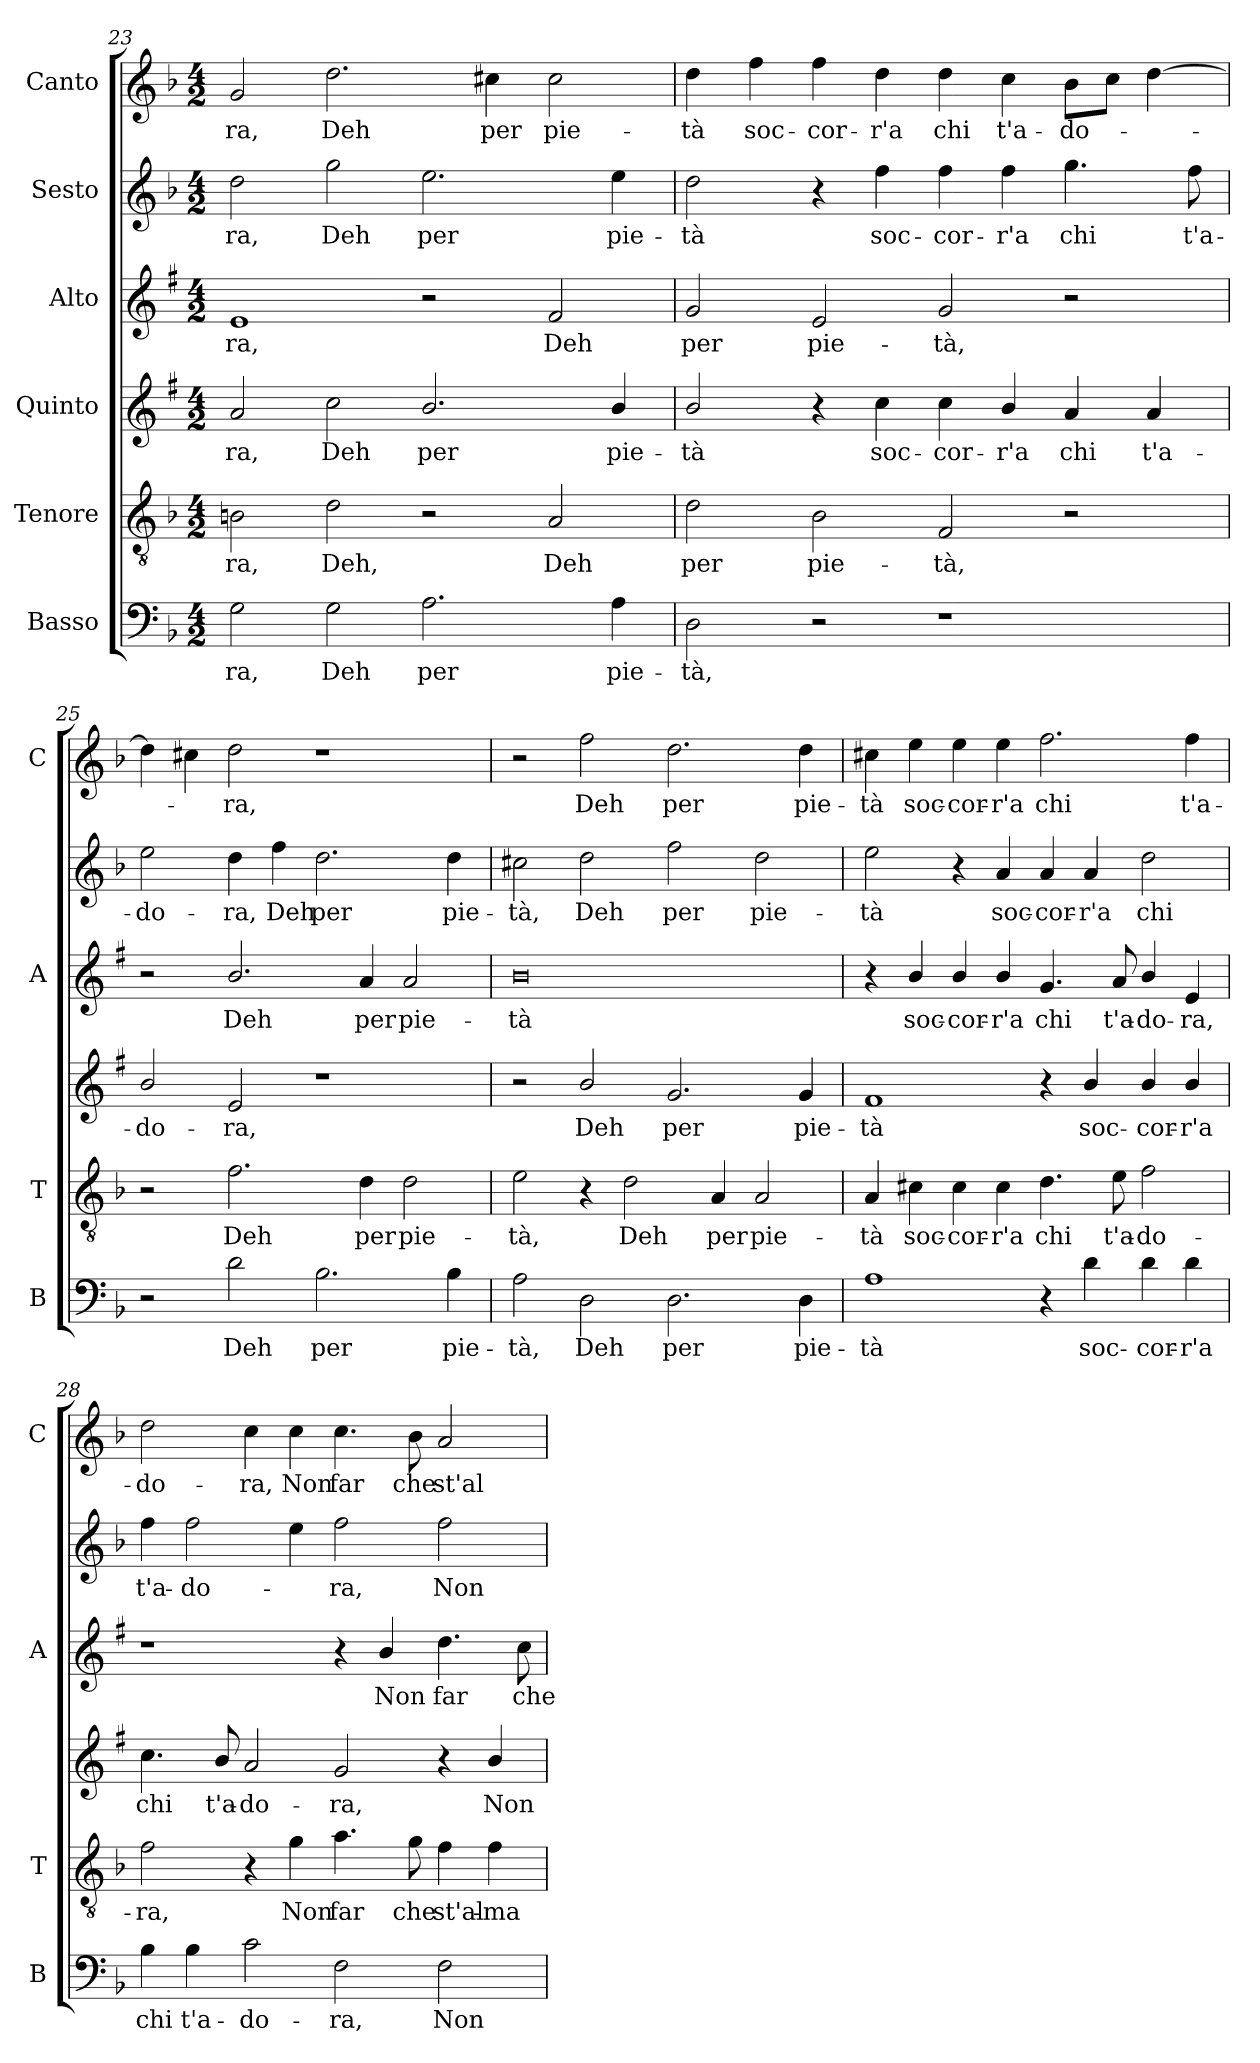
**kern	**text	**kern	**text	**kern	**text	**kern	**text	**kern	**text	**kern	**text
*part6	*part6	*part5	*part5	*part4	*part4	*part3	*part3	*part2	*part2	*part1	*part1
*staff6	*staff6	*staff5	*staff5	*staff4	*staff4	*staff3	*staff3	*staff2	*staff2	*staff1	*staff1
*I"Basso	*	*I"Tenore	*	*I"Quinto	*	*I"Alto	*	*I"Sesto	*	*I"Canto	*
*I'B	*	*I'T	*	*	*	*I'A	*	*	*	*I'C	*
*clefF4	*	*clefGv2	*	*clefG2	*	*clefG2	*	*clefG2	*	*clefG2	*
*	*	*	*	*ITrd1c2	*	*ITrd1c2	*	*	*	*	*
*k[b-]	*	*k[b-]	*	*k[b-]	*	*k[b-]	*	*k[b-]	*	*k[b-]	*
*F:	*	*F:	*	*F:	*	*F:	*	*F:	*	*F:	*
*M4/2	*	*M4/2	*	*M4/2	*	*M4/2	*	*M4/2	*	*M4/2	*
=23	=23	=23	=23	=23	=23	=23	=23	=23	=23	=23	=23
!	!LO:LY:b	!	!LO:LY:b	!	!LO:LY:b	!	!LO:LY:b	!	!LO:LY:b	!	!LO:LY:b
2G\	-ra,	2Bn\	-ra,	2g/	-ra,	1d	-ra,	2dd\	-ra,	2g/	-ra,
!	!LO:LY:b	!	!LO:LY:b	!	!LO:LY:b	!	!	!	!LO:LY:b	!	!LO:LY:b
2G\	Deh	2d\	Deh,	2b-\	Deh	.	.	2gg\	Deh	2.dd\	Deh
!	!LO:LY:b	!	!	!	!LO:LY:b	!	!	!	!LO:LY:b	!	!
2.A\	per	2r	.	2.a/	per	2r	.	2.ee\	per	.	.
!	!	!	!	!	!	!	!	!	!	!	!LO:LY:b
.	.	.	.	.	.	.	.	.	.	4cc#X\	per
!	!	!	!LO:LY:b	!	!	!	!LO:LY:b	!	!	!	!LO:LY:b
.	.	2A/	Deh	.	.	2e/	Deh	.	.	2cc#\	pie-
!	!LO:LY:b	!	!	!	!LO:LY:b	!	!	!	!LO:LY:b	!	!
4A\	pie-	.	.	4a/	pie-	.	.	4ee\	pie-	.	.
=24	=24	=24	=24	=24	=24	=24	=24	=24	=24	=24	=24
!	!LO:LY:b	!	!LO:LY:b	!	!LO:LY:b	!	!LO:LY:b	!	!LO:LY:b	!	!LO:LY:b
2D\	-tà,	2d\	per	2a/	-tà	2f/	per	2dd\	-tà	4dd\	-tà
!	!	!	!	!	!	!	!	!	!	!	!LO:LY:b
.	.	.	.	.	.	.	.	.	.	4ff\	soc-
!	!	!	!LO:LY:b	!	!	!	!LO:LY:b	!	!	!	!LO:LY:b
2r	.	2B-\	pie-	4r	.	2d/	pie-	4r	.	4ff\	-cor-
!	!	!	!	!	!LO:LY:b	!	!	!	!LO:LY:b	!	!LO:LY:b
.	.	.	.	4b-\	soc-	.	.	4ff\	soc-	4dd\	-r'a
!	!	!	!LO:LY:b	!	!LO:LY:b	!	!LO:LY:b	!	!LO:LY:b	!	!LO:LY:b
1r	.	2F/	-tà,	4b-\	-cor-	2f/	-tà,	4ff\	-cor-	4dd\	chi
!	!	!	!	!	!LO:LY:b	!	!	!	!LO:LY:b	!	!LO:LY:b
.	.	.	.	4a/	-r'a	.	.	4ff\	-r'a	4cc\	t'a-
!	!	!	!	!	!LO:LY:b	!	!	!	!LO:LY:b	!	!LO:LY:b
.	.	2r	.	4g/	chi	2r	.	4.gg\	chi	8b-\L	-do-
.	.	.	.	.	.	.	.	.	.	8cc\J	.
!	!	!	!	!	!LO:LY:b	!	!	!	!	!	!
.	.	.	.	4g/	t'a-	.	.	.	.	[4dd\	.
!	!	!	!	!	!	!	!	!	!LO:LY:b	!	!
.	.	.	.	.	.	.	.	8ff\	t'a-	.	.
!!LO:LB:g=z
=25	=25	=25	=25	=25	=25	=25	=25	=25	=25	=25	=25
!	!	!	!	!	!LO:LY:b	!	!	!	!LO:LY:b	!	!
2r	.	2r	.	2a/	-do-	2r	.	2ee\	-do-	4dd\]	.
.	.	.	.	.	.	.	.	.	.	4cc#X\	.
!	!LO:LY:b	!	!LO:LY:b	!	!LO:LY:b	!	!LO:LY:b	!	!LO:LY:b	!	!LO:LY:b
2d\	Deh	2.f\	Deh	2d/	-ra,	2.a/	Deh	4dd\	-ra,	2dd\	-ra,
!	!	!	!	!	!	!	!	!	!LO:LY:b	!	!
.	.	.	.	.	.	.	.	4ff\	Deh	.	.
!	!LO:LY:b	!	!	!	!	!	!	!	!LO:LY:b	!	!
2.B-\	per	.	.	1r	.	.	.	2.dd\	per	1r	.
!	!	!	!LO:LY:b	!	!	!	!LO:LY:b	!	!	!	!
.	.	4d\	per	.	.	4g/	per	.	.	.	.
!	!	!	!LO:LY:b	!	!	!	!LO:LY:b	!	!	!	!
.	.	2d\	pie-	.	.	2g/	pie-	.	.	.	.
!	!LO:LY:b	!	!	!	!	!	!	!	!LO:LY:b	!	!
4B-\	pie-	.	.	.	.	.	.	4dd\	pie-	.	.
=26	=26	=26	=26	=26	=26	=26	=26	=26	=26	=26	=26
!	!LO:LY:b	!	!LO:LY:b	!	!	!	!LO:LY:b	!	!LO:LY:b	!	!
2A\	-tà,	2e\	-tà,	2r	.	0a	-tà	2cc#X\	-tà,	2r	.
!	!LO:LY:b	!	!	!	!LO:LY:b	!	!	!	!LO:LY:b	!	!LO:LY:b
2D\	Deh	4r	.	2a/	Deh	.	.	2dd\	Deh	2ff\	Deh
!	!	!	!LO:LY:b	!	!	!	!	!	!	!	!
.	.	2d\	Deh	.	.	.	.	.	.	.	.
!	!LO:LY:b	!	!	!	!LO:LY:b	!	!	!	!LO:LY:b	!	!LO:LY:b
2.D\	per	.	.	2.f/	per	.	.	2ff\	per	2.dd\	per
!	!	!	!LO:LY:b	!	!	!	!	!	!	!	!
.	.	4A/	per	.	.	.	.	.	.	.	.
!	!	!	!LO:LY:b	!	!	!	!	!	!LO:LY:b	!	!
.	.	2A/	pie-	.	.	.	.	2dd\	pie-	.	.
!	!LO:LY:b	!	!	!	!LO:LY:b	!	!	!	!	!	!LO:LY:b
4D\	pie-	.	.	4f/	pie-	.	.	.	.	4dd\	pie-
=27	=27	=27	=27	=27	=27	=27	=27	=27	=27	=27	=27
!	!LO:LY:b	!	!LO:LY:b	!	!LO:LY:b	!	!	!	!LO:LY:b	!	!LO:LY:b
1A	-tà	4A/	-tà	1e	-tà	4r	.	2ee\	-tà	4cc#X\	-tà
!	!	!	!LO:LY:b	!	!	!	!LO:LY:b	!	!	!	!LO:LY:b
.	.	4c#X\	soc-	.	.	4a/	soc-	.	.	4ee\	soc-
!	!	!	!LO:LY:b	!	!	!	!LO:LY:b	!	!	!	!LO:LY:b
.	.	4c#\	-cor-	.	.	4a/	-cor-	4r	.	4ee\	-cor-
!	!	!	!LO:LY:b	!	!	!	!LO:LY:b	!	!LO:LY:b	!	!LO:LY:b
.	.	4c#\	-r'a	.	.	4a/	-r'a	4a/	soc-	4ee\	-r'a
!	!	!	!LO:LY:b	!	!	!	!LO:LY:b	!	!LO:LY:b	!	!LO:LY:b
4r	.	4.d\	chi	4r	.	4.f/	chi	4a/	-cor-	2.ff\	chi
!	!LO:LY:b	!	!	!	!LO:LY:b	!	!	!	!LO:LY:b	!	!
4d\	soc-	.	.	4a/	soc-	.	.	4a/	-r'a	.	.
!	!	!	!LO:LY:b	!	!	!	!LO:LY:b	!	!	!	!
.	.	8e\	t'a-	.	.	8g/	t'a-	.	.	.	.
!	!LO:LY:b	!	!LO:LY:b	!	!LO:LY:b	!	!LO:LY:b	!	!LO:LY:b	!	!
4d\	-cor-	2f\	-do-	4a/	-cor-	4a/	-do-	2dd\	chi	.	.
!	!LO:LY:b	!	!	!	!LO:LY:b	!	!LO:LY:b	!	!	!	!LO:LY:b
4d\	-r'a	.	.	4a/	-r'a	4d/	-ra,	.	.	4ff\	t'a-
=28	=28	=28	=28	=28	=28	=28	=28	=28	=28	=28	=28
!	!LO:LY:b	!	!LO:LY:b	!	!LO:LY:b	!	!	!	!LO:LY:b	!	!LO:LY:b
4B-\	chi	2f\	-ra,	4.b-\	chi	1r	.	4ff\	t'a-	2dd\	-do-
!	!LO:LY:b	!	!	!	!	!	!	!	!LO:LY:b	!	!
4B-\	t'a-	.	.	.	.	.	.	2ff\	-do-	.	.
!	!	!	!	!	!LO:LY:b	!	!	!	!	!	!
.	.	.	.	8a/	t'a-	.	.	.	.	.	.
!	!LO:LY:b	!	!	!	!LO:LY:b	!	!	!	!	!	!LO:LY:b
2c\	-do-	4r	.	2g/	-do-	.	.	.	.	4cc\	-ra,
!	!	!	!LO:LY:b	!	!	!	!	!	!	!	!LO:LY:b
.	.	4g\	Non	.	.	.	.	4ee\	.	4cc\	Non
!	!LO:LY:b	!	!LO:LY:b	!	!LO:LY:b	!	!	!	!LO:LY:b	!	!LO:LY:b
2F\	-ra,	4.a\	far	2f/	-ra,	4r	.	2ff\	-ra,	4.cc\	far
!	!	!	!	!	!	!	!LO:LY:b	!	!	!	!
.	.	.	.	.	.	4a/	Non	.	.	.	.
!	!	!	!LO:LY:b	!	!	!	!	!	!	!	!LO:LY:b
.	.	8g\	che	.	.	.	.	.	.	8b-\	che
!	!LO:LY:b	!	!LO:LY:b	!	!	!	!LO:LY:b	!	!LO:LY:b	!	!LO:LY:b
2F\	Non	4f\	st'al-	4r	.	4.cc\	far	2ff\	Non	2a/	st'al-
!	!	!	!LO:LY:b	!	!LO:LY:b	!	!	!	!	!	!
.	.	4f\	-ma	4a/	Non	.	.	.	.	.	.
!	!	!	!	!	!	!	!LO:LY:b	!	!	!	!
.	.	.	.	.	.	8b-\	che	.	.	.	.
=	=	=	=	=	=	=	=	=	=	=	=
*-	*-	*-	*-	*-	*-	*-	*-	*-	*-	*-	*-
